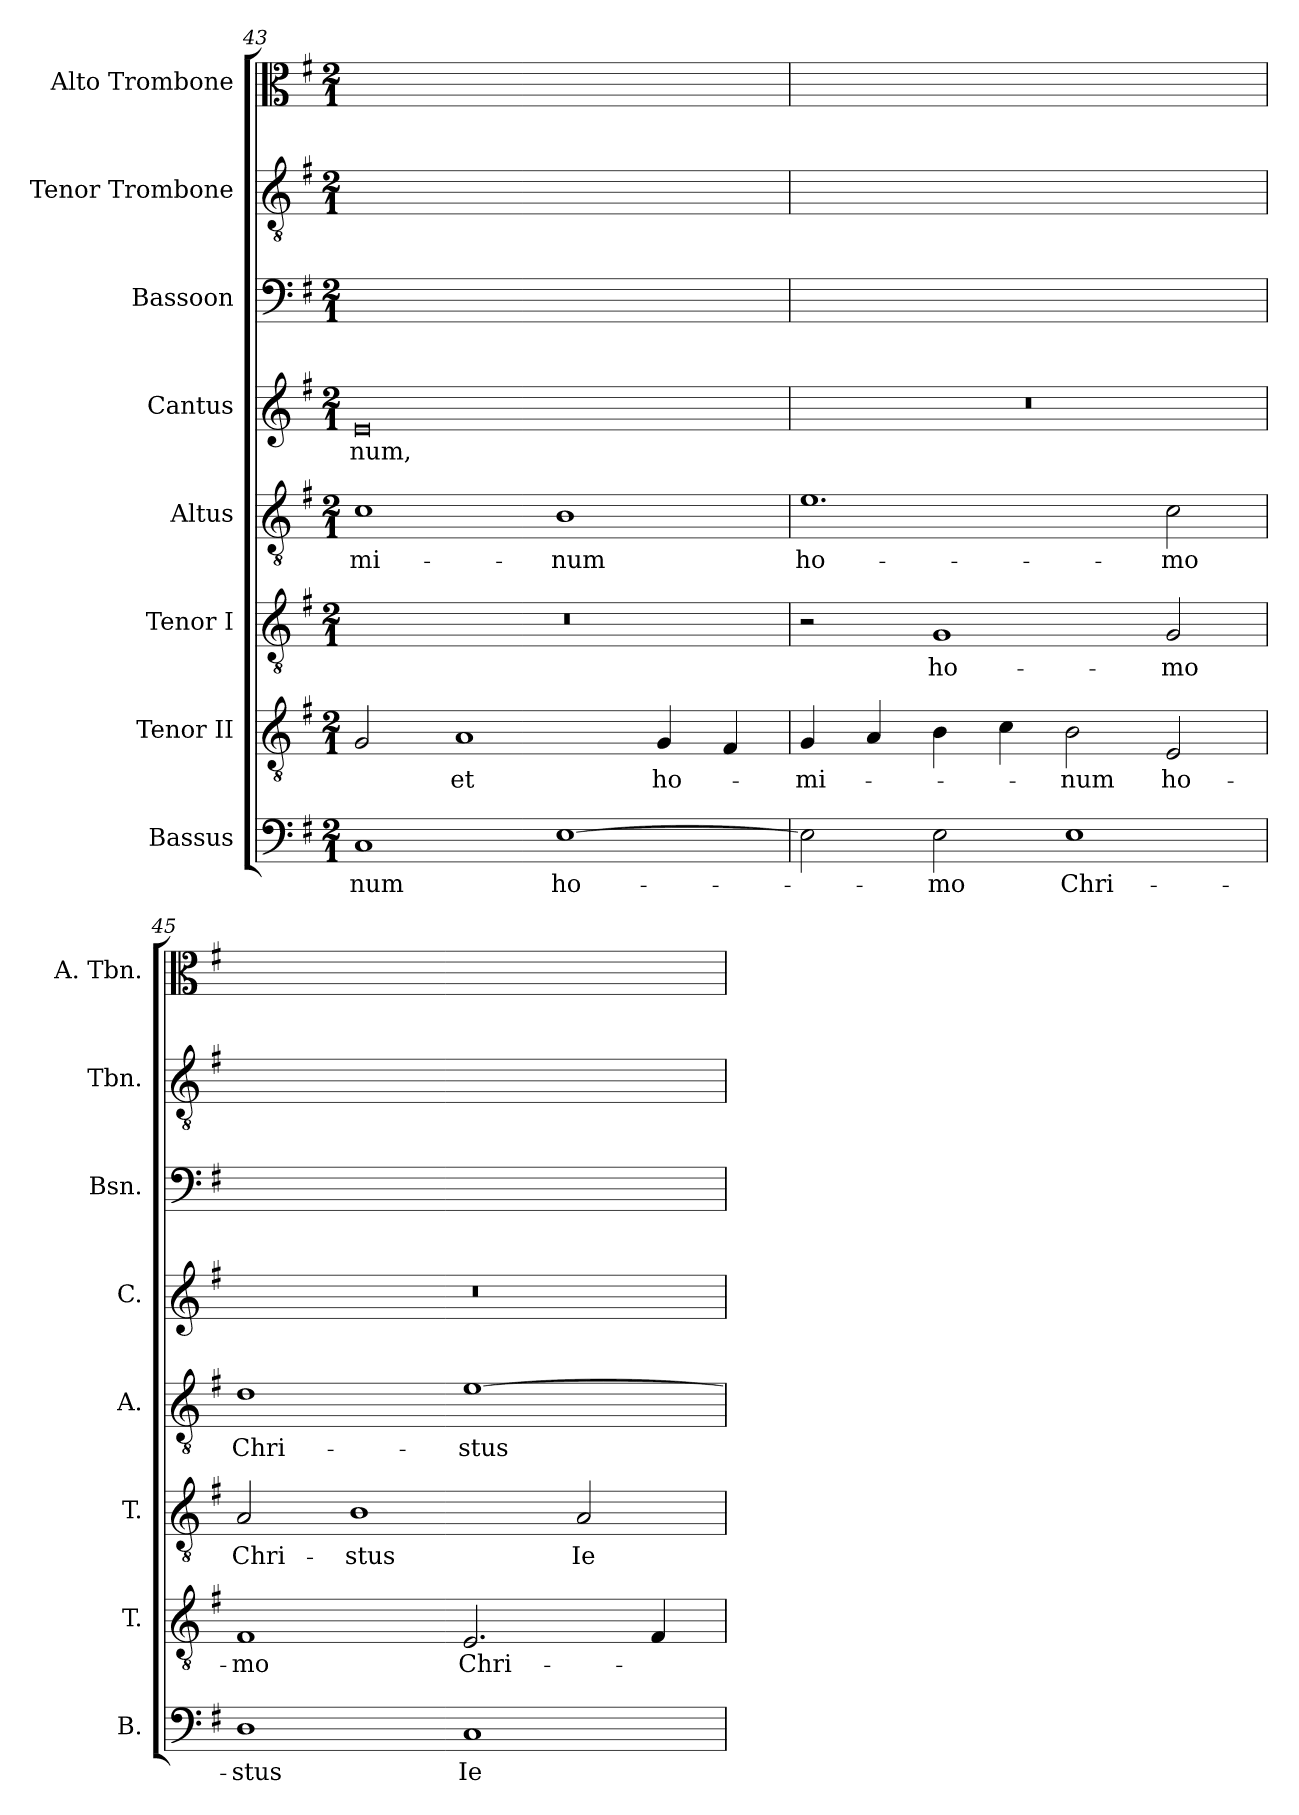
**kern	**text	**kern	**text	**kern	**text	**kern	**text	**kern	**text	**kern	**text	**kern	**text	**kern	**text
*part8	*part8	*part7	*part7	*part6	*part6	*part5	*part5	*part4	*part4	*part3	*part3	*part2	*part2	*part1	*part1
*staff8	*staff8	*staff7	*staff7	*staff6	*staff6	*staff5	*staff5	*staff4	*staff4	*staff3	*staff3	*staff2	*staff2	*staff1	*staff1
*I"Bassus	*	*I"Tenor II	*	*I"Tenor I	*	*I"Altus	*	*I"Cantus	*	*I"Bassoon	*	*I"Tenor Trombone	*	*I"Alto Trombone	*
*I'B.	*	*I'T.	*	*I'T.	*	*I'A.	*	*I'C.	*	*I'Bsn.	*	*I'Tbn.	*	*I'A. Tbn.	*
*clefF4	*	*clefGv2	*	*clefGv2	*	*clefGv2	*	*clefG2	*	*clefF4	*	*clefGv2	*	*clefC3	*
*	*	*ITrd7c12	*	*ITrd7c12	*	*ITrd7c12	*	*	*	*	*	*	*	*	*
*k[f#]	*	*k[f#]	*	*k[f#]	*	*k[f#]	*	*k[f#]	*	*k[f#]	*	*k[f#]	*	*k[f#]	*
*G:	*	*G:	*	*G:	*	*G:	*	*G:	*	*G:	*	*G:	*	*G:	*
*M2/1	*	*M2/1	*	*M2/1	*	*M2/1	*	*M2/1	*	*M2/1	*	*M2/1	*	*M2/1	*
=43	=43	=43	=43	=43	=43	=43	=43	=43	=43	=43	=43	=43	=43	=43	=43
!	!LO:LY:b	!	!	!LO:N:vis=1	!	!	!LO:LY:b	!	!LO:LY:b	!	!	!	!	!	!
1C	-num	2GG/	.	0r	.	1C	-mi-	0e	-num,	1Cyy	-num	0ryy	.	0eyy	-num,
!	!	!	!LO:LY:b	!	!	!	!	!	!	!	!	!	!	!	!
.	.	1AA	et	.	.	.	.	.	.	.	.	.	.	.	.
!	!LO:LY:b	!	!	!	!	!	!LO:LY:b	!	!	!	!	!	!	!	!
[>1E	ho-	.	.	.	.	1BB	-num	.	.	[>1Eyy	ho-	.	.	.	.
!	!	!	!LO:LY:b	!	!	!	!	!	!	!	!	!	!	!	!
.	.	4GG/	ho-	.	.	.	.	.	.	.	.	.	.	.	.
.	.	4FF#/	.	.	.	.	.	.	.	.	.	.	.	.	.
=44	=44	=44	=44	=44	=44	=44	=44	=44	=44	=44	=44	=44	=44	=44	=44
!	!	!	!LO:LY:b	!	!	!	!LO:LY:b	!LO:N:vis=1	!	!	!	!	!	!	!
2E\]	.	4GG/	-mi-	2r	.	1.E	ho-	0r	.	2E\yy]	.	2ryy	.	0ryy	.
.	.	4AA/	.	.	.	.	.	.	.	.	.	.	.	.	.
!	!LO:LY:b	!	!	!	!LO:LY:b	!	!	!	!	!	!	!	!	!	!
2E\	-mo	4BB\	.	1GG	ho-	.	.	.	.	2E\yy	-mo	1GGyy	ho-	.	.
.	.	4C\	.	.	.	.	.	.	.	.	.	.	.	.	.
!	!LO:LY:b	!	!LO:LY:b	!	!	!	!	!	!	!	!	!	!	!	!
1E	Chri-	2BB\	-num	.	.	.	.	.	.	1Eyy	Chri-	.	.	.	.
!	!	!	!LO:LY:b	!	!LO:LY:b	!	!LO:LY:b	!	!	!	!	!	!	!	!
.	.	2EE/	ho-	2GG/	-mo	2C\	-mo	.	.	.	.	2GG/yy	-mo	.	.
!!LO:LB:g=z
=45	=45	=45	=45	=45	=45	=45	=45	=45	=45	=45	=45	=45	=45	=45	=45
!	!LO:LY:b	!	!LO:LY:b	!	!LO:LY:b	!	!LO:LY:b	!LO:N:vis=1	!	!	!	!	!	!	!
1D	-stus	1FF#	-mo	2AA/	Chri-	1D	Chri-	0r	.	1Dyy	-stus	2AA/yy	Chri-	0ryy	.
!	!	!	!	!	!LO:LY:b	!	!	!	!	!	!	!	!	!	!
.	.	.	.	1BB	-stus	.	.	.	.	.	.	1BByy	-stus	.	.
!	!LO:LY:b	!	!LO:LY:b	!	!	!	!LO:LY:b	!	!	!	!	!	!	!	!
1C	Ie-	2.EE/	Chri-	.	.	[>1E	-stus	.	.	1Cyy	Ie-	.	.	.	.
!	!	!	!	!	!LO:LY:b	!	!	!	!	!	!	!	!	!	!
.	.	.	.	2AA/	Ie-	.	.	.	.	.	.	2AA/yy	Ie-	.	.
.	.	4FF#/	.	.	.	.	.	.	.	.	.	.	.	.	.
=	=	=	=	=	=	=	=	=	=	=	=	=	=	=	=
*-	*-	*-	*-	*-	*-	*-	*-	*-	*-	*-	*-	*-	*-	*-	*-
